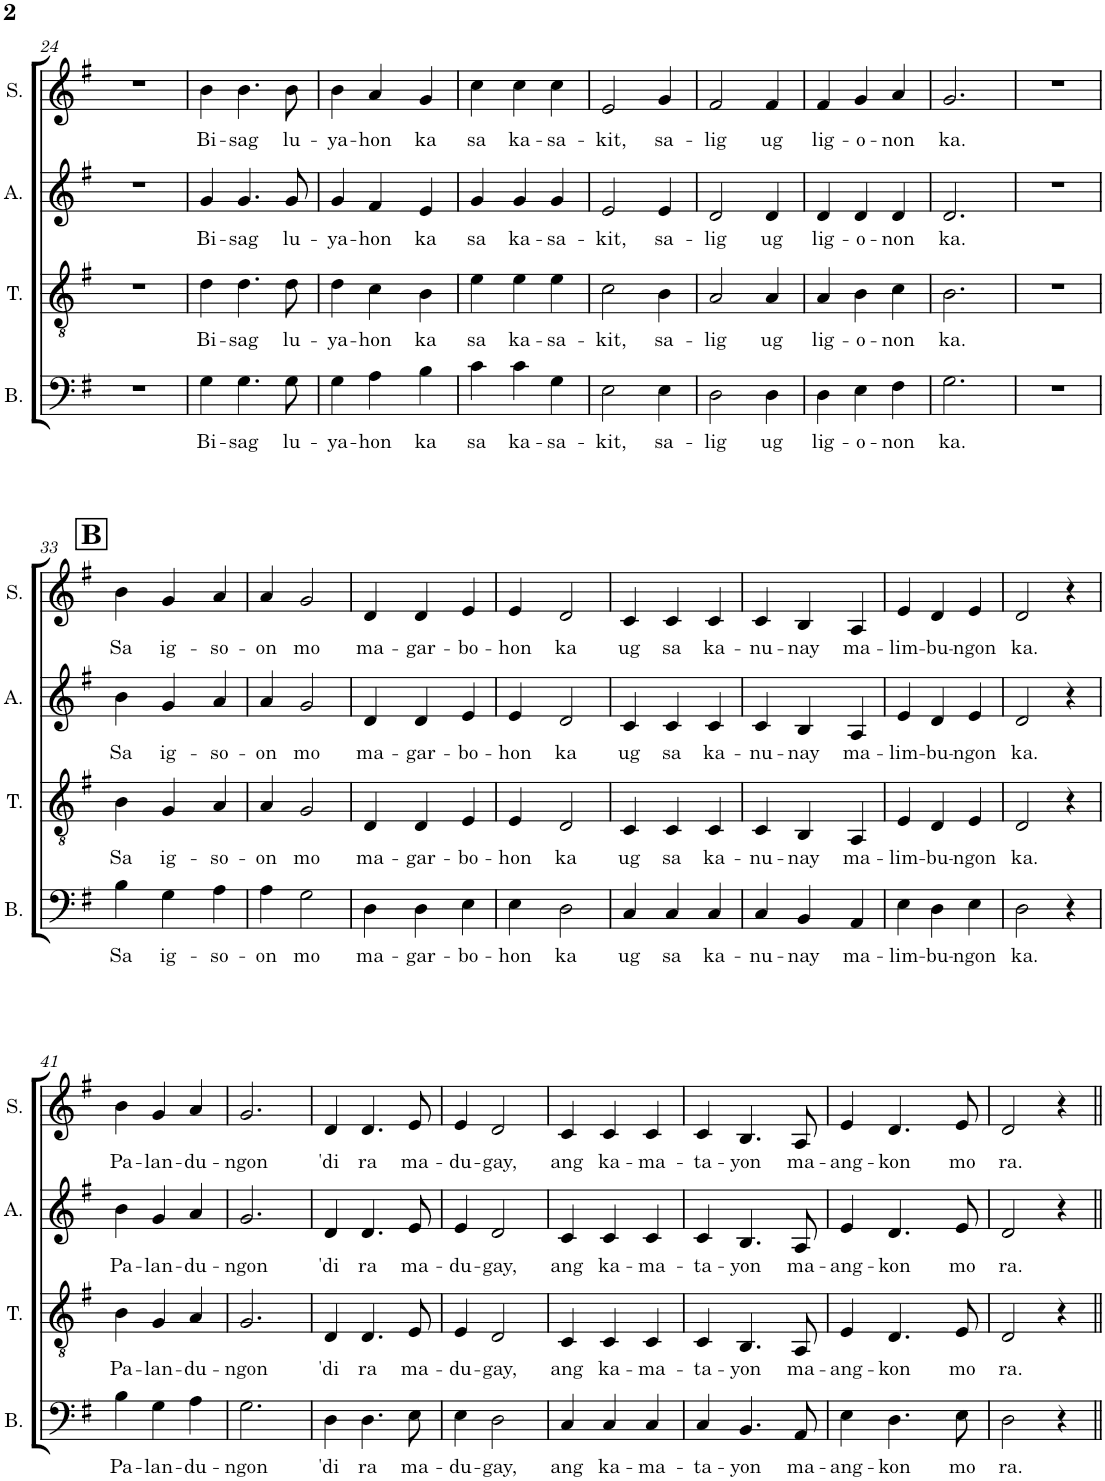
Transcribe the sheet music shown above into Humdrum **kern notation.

**kern	**text	**kern	**text	**kern	**text	**kern	**text
*part4	*part4	*part3	*part3	*part2	*part2	*part1	*part1
*staff4	*staff4	*staff3	*staff3	*staff2	*staff2	*staff1	*staff1
*I"Bass	*	*I"Tenor	*	*I"Alto	*	*I"Soprano	*
*I'B.	*	*I'T.	*	*I'A.	*	*I'S.	*
!!LO:PB:g=z
*clefF4	*	*clefGv2	*	*clefG2	*	*clefG2	*
*k[f#]	*	*k[f#]	*	*k[f#]	*	*k[f#]	*
*M3/4	*	*M3/4	*	*M3/4	*	*M3/4	*
=24	=24	=24	=24	=24	=24	=24	=24
2.r	.	2.r	.	2.r	.	2.r	.
=25	=25	=25	=25	=25	=25	=25	=25
!	!LO:LY:b	!	!LO:LY:b	!	!LO:LY:b	!	!LO:LY:b
4G\	Bi-	4d\	Bi-	4g/	Bi-	4b\	Bi-
!	!LO:LY:b	!	!LO:LY:b	!	!LO:LY:b	!	!LO:LY:b
4.G\	-sag	4.d\	-sag	4.g/	-sag	4.b\	-sag
!	!LO:LY:b	!	!LO:LY:b	!	!LO:LY:b	!	!LO:LY:b
8G\	lu-	8d\	lu-	8g/	lu-	8b\	lu-
=26	=26	=26	=26	=26	=26	=26	=26
!	!LO:LY:b	!	!LO:LY:b	!	!LO:LY:b	!	!LO:LY:b
4G\	-ya-	4d\	-ya-	4g/	-ya-	4b\	-ya-
!	!LO:LY:b	!	!LO:LY:b	!	!LO:LY:b	!	!LO:LY:b
4A\	-hon	4c\	-hon	4f#/	-hon	4a/	-hon
!	!LO:LY:b	!	!LO:LY:b	!	!LO:LY:b	!	!LO:LY:b
4B\	ka	4B\	ka	4e/	ka	4g/	ka
=27	=27	=27	=27	=27	=27	=27	=27
!	!LO:LY:b	!	!LO:LY:b	!	!LO:LY:b	!	!LO:LY:b
4c\	sa	4e\	sa	4g/	sa	4cc\	sa
!	!LO:LY:b	!	!LO:LY:b	!	!LO:LY:b	!	!LO:LY:b
4c\	ka-	4e\	ka-	4g/	ka-	4cc\	ka-
!	!LO:LY:b	!	!LO:LY:b	!	!LO:LY:b	!	!LO:LY:b
4G\	-sa-	4e\	-sa-	4g/	-sa-	4cc\	-sa-
=28	=28	=28	=28	=28	=28	=28	=28
!	!LO:LY:b	!	!LO:LY:b	!	!LO:LY:b	!	!LO:LY:b
2E\	-kit,	2c\	-kit,	2e/	-kit,	2e/	-kit,
!	!LO:LY:b	!	!LO:LY:b	!	!LO:LY:b	!	!LO:LY:b
4E\	sa-	4B\	sa-	4e/	sa-	4g/	sa-
=29	=29	=29	=29	=29	=29	=29	=29
!	!LO:LY:b	!	!LO:LY:b	!	!LO:LY:b	!	!LO:LY:b
2D\	-lig	2A/	-lig	2d/	-lig	2f#/	-lig
!	!LO:LY:b	!	!LO:LY:b	!	!LO:LY:b	!	!LO:LY:b
4D\	ug	4A/	ug	4d/	ug	4f#/	ug
=30	=30	=30	=30	=30	=30	=30	=30
!	!LO:LY:b	!	!LO:LY:b	!	!LO:LY:b	!	!LO:LY:b
4D\	lig-	4A/	lig-	4d/	lig-	4f#/	lig-
!	!LO:LY:b	!	!LO:LY:b	!	!LO:LY:b	!	!LO:LY:b
4E\	-o-	4B\	-o-	4d/	-o-	4g/	-o-
!	!LO:LY:b	!	!LO:LY:b	!	!LO:LY:b	!	!LO:LY:b
4F#\	-non	4c\	-non	4d/	-non	4a/	-non
=31	=31	=31	=31	=31	=31	=31	=31
!	!LO:LY:b	!	!LO:LY:b	!	!LO:LY:b	!	!LO:LY:b
2.G\	ka.	2.B\	ka.	2.d/	ka.	2.g/	ka.
=32	=32	=32	=32	=32	=32	=32	=32
2.r	.	2.r	.	2.r	.	2.r	.
!!LO:LB:g=z
!!LO:REH:place=s1:a:B:cj:fs=14:t=B
=33	=33	=33	=33	=33	=33	=33	=33
!	!LO:LY:b	!	!LO:LY:b	!	!LO:LY:b	!	!LO:LY:b
4B\	Sa	4B\	Sa	4b\	Sa	4b\	Sa
!	!LO:LY:b	!	!LO:LY:b	!	!LO:LY:b	!	!LO:LY:b
4G\	ig-	4G/	ig-	4g/	ig-	4g/	ig-
!	!LO:LY:b	!	!LO:LY:b	!	!LO:LY:b	!	!LO:LY:b
4A\	-so-	4A/	-so-	4a/	-so-	4a/	-so-
=34	=34	=34	=34	=34	=34	=34	=34
!	!LO:LY:b	!	!LO:LY:b	!	!LO:LY:b	!	!LO:LY:b
4A\	-on	4A/	-on	4a/	-on	4a/	-on
!	!LO:LY:b	!	!LO:LY:b	!	!LO:LY:b	!	!LO:LY:b
2G\	mo	2G/	mo	2g/	mo	2g/	mo
=35	=35	=35	=35	=35	=35	=35	=35
!	!LO:LY:b	!	!LO:LY:b	!	!LO:LY:b	!	!LO:LY:b
4D\	ma-	4D/	ma-	4d/	ma-	4d/	ma-
!	!LO:LY:b	!	!LO:LY:b	!	!LO:LY:b	!	!LO:LY:b
4D\	-gar-	4D/	-gar-	4d/	-gar-	4d/	-gar-
!	!LO:LY:b	!	!LO:LY:b	!	!LO:LY:b	!	!LO:LY:b
4E\	-bo-	4E/	-bo-	4e/	-bo-	4e/	-bo-
=36	=36	=36	=36	=36	=36	=36	=36
!	!LO:LY:b	!	!LO:LY:b	!	!LO:LY:b	!	!LO:LY:b
4E\	-hon	4E/	-hon	4e/	-hon	4e/	-hon
!	!LO:LY:b	!	!LO:LY:b	!	!LO:LY:b	!	!LO:LY:b
2D\	ka	2D/	ka	2d/	ka	2d/	ka
=37	=37	=37	=37	=37	=37	=37	=37
!	!LO:LY:b	!	!LO:LY:b	!	!LO:LY:b	!	!LO:LY:b
4C/	ug	4C/	ug	4c/	ug	4c/	ug
!	!LO:LY:b	!	!LO:LY:b	!	!LO:LY:b	!	!LO:LY:b
4C/	sa	4C/	sa	4c/	sa	4c/	sa
!	!LO:LY:b	!	!LO:LY:b	!	!LO:LY:b	!	!LO:LY:b
4C/	ka-	4C/	ka-	4c/	ka-	4c/	ka-
=38	=38	=38	=38	=38	=38	=38	=38
!	!LO:LY:b	!	!LO:LY:b	!	!LO:LY:b	!	!LO:LY:b
4C/	-nu-	4C/	-nu-	4c/	-nu-	4c/	-nu-
!	!LO:LY:b	!	!LO:LY:b	!	!LO:LY:b	!	!LO:LY:b
4BB/	-nay	4BB/	-nay	4B/	-nay	4B/	-nay
!	!LO:LY:b	!	!LO:LY:b	!	!LO:LY:b	!	!LO:LY:b
4AA/	ma-	4AA/	ma-	4A/	ma-	4A/	ma-
=39	=39	=39	=39	=39	=39	=39	=39
!	!LO:LY:b	!	!LO:LY:b	!	!LO:LY:b	!	!LO:LY:b
4E\	-lim-	4E/	-lim-	4e/	-lim-	4e/	-lim-
!	!LO:LY:b	!	!LO:LY:b	!	!LO:LY:b	!	!LO:LY:b
4D\	-bu-	4D/	-bu-	4d/	-bu-	4d/	-bu-
!	!LO:LY:b	!	!LO:LY:b	!	!LO:LY:b	!	!LO:LY:b
4E\	-ngon	4E/	-ngon	4e/	-ngon	4e/	-ngon
=40	=40	=40	=40	=40	=40	=40	=40
!	!LO:LY:b	!	!LO:LY:b	!	!LO:LY:b	!	!LO:LY:b
2D\	ka.	2D/	ka.	2d/	ka.	2d/	ka.
4r	.	4r	.	4r	.	4r	.
!!LO:LB:g=z
=41	=41	=41	=41	=41	=41	=41	=41
!	!LO:LY:b	!	!LO:LY:b	!	!LO:LY:b	!	!LO:LY:b
4B\	Pa-	4B\	Pa-	4b\	Pa-	4b\	Pa-
!	!LO:LY:b	!	!LO:LY:b	!	!LO:LY:b	!	!LO:LY:b
4G\	-lan-	4G/	-lan-	4g/	-lan-	4g/	-lan-
!	!LO:LY:b	!	!LO:LY:b	!	!LO:LY:b	!	!LO:LY:b
4A\	-du-	4A/	-du-	4a/	-du-	4a/	-du-
=42	=42	=42	=42	=42	=42	=42	=42
!	!LO:LY:b	!	!LO:LY:b	!	!LO:LY:b	!	!LO:LY:b
2.G\	-ngon	2.G/	-ngon	2.g/	-ngon	2.g/	-ngon
=43	=43	=43	=43	=43	=43	=43	=43
!	!LO:LY:b	!	!LO:LY:b	!	!LO:LY:b	!	!LO:LY:b
4D\	'di	4D/	'di	4d/	'di	4d/	'di
!	!LO:LY:b	!	!LO:LY:b	!	!LO:LY:b	!	!LO:LY:b
4.D\	ra	4.D/	ra	4.d/	ra	4.d/	ra
!	!LO:LY:b	!	!LO:LY:b	!	!LO:LY:b	!	!LO:LY:b
8E\	ma-	8E/	ma-	8e/	ma-	8e/	ma-
=44	=44	=44	=44	=44	=44	=44	=44
!	!LO:LY:b	!	!LO:LY:b	!	!LO:LY:b	!	!LO:LY:b
4E\	-du-	4E/	-du-	4e/	-du-	4e/	-du-
!	!LO:LY:b	!	!LO:LY:b	!	!LO:LY:b	!	!LO:LY:b
2D\	-gay,	2D/	-gay,	2d/	-gay,	2d/	-gay,
=45	=45	=45	=45	=45	=45	=45	=45
!	!LO:LY:b	!	!LO:LY:b	!	!LO:LY:b	!	!LO:LY:b
4C/	ang	4C/	ang	4c/	ang	4c/	ang
!	!LO:LY:b	!	!LO:LY:b	!	!LO:LY:b	!	!LO:LY:b
4C/	ka-	4C/	ka-	4c/	ka-	4c/	ka-
!	!LO:LY:b	!	!LO:LY:b	!	!LO:LY:b	!	!LO:LY:b
4C/	-ma-	4C/	-ma-	4c/	-ma-	4c/	-ma-
=46	=46	=46	=46	=46	=46	=46	=46
!	!LO:LY:b	!	!LO:LY:b	!	!LO:LY:b	!	!LO:LY:b
4C/	-ta-	4C/	-ta-	4c/	-ta-	4c/	-ta-
!	!LO:LY:b	!	!LO:LY:b	!	!LO:LY:b	!	!LO:LY:b
4.BB/	-yon	4.BB/	-yon	4.B/	-yon	4.B/	-yon
!	!LO:LY:b	!	!LO:LY:b	!	!LO:LY:b	!	!LO:LY:b
8AA/	ma-	8AA/	ma-	8A/	ma-	8A/	ma-
=47	=47	=47	=47	=47	=47	=47	=47
!	!LO:LY:b	!	!LO:LY:b	!	!LO:LY:b	!	!LO:LY:b
4E\	-ang-	4E/	-ang-	4e/	-ang-	4e/	-ang-
!	!LO:LY:b	!	!LO:LY:b	!	!LO:LY:b	!	!LO:LY:b
4.D\	-kon	4.D/	-kon	4.d/	-kon	4.d/	-kon
!	!LO:LY:b	!	!LO:LY:b	!	!LO:LY:b	!	!LO:LY:b
8E\	mo	8E/	mo	8e/	mo	8e/	mo
=48	=48	=48	=48	=48	=48	=48	=48
!	!LO:LY:b	!	!LO:LY:b	!	!LO:LY:b	!	!LO:LY:b
2D\	ra.	2D/	ra.	2d/	ra.	2d/	ra.
4r	.	4r	.	4r	.	4r	.
=||	=||	=||	=||	=||	=||	=||	=||
*-	*-	*-	*-	*-	*-	*-	*-
